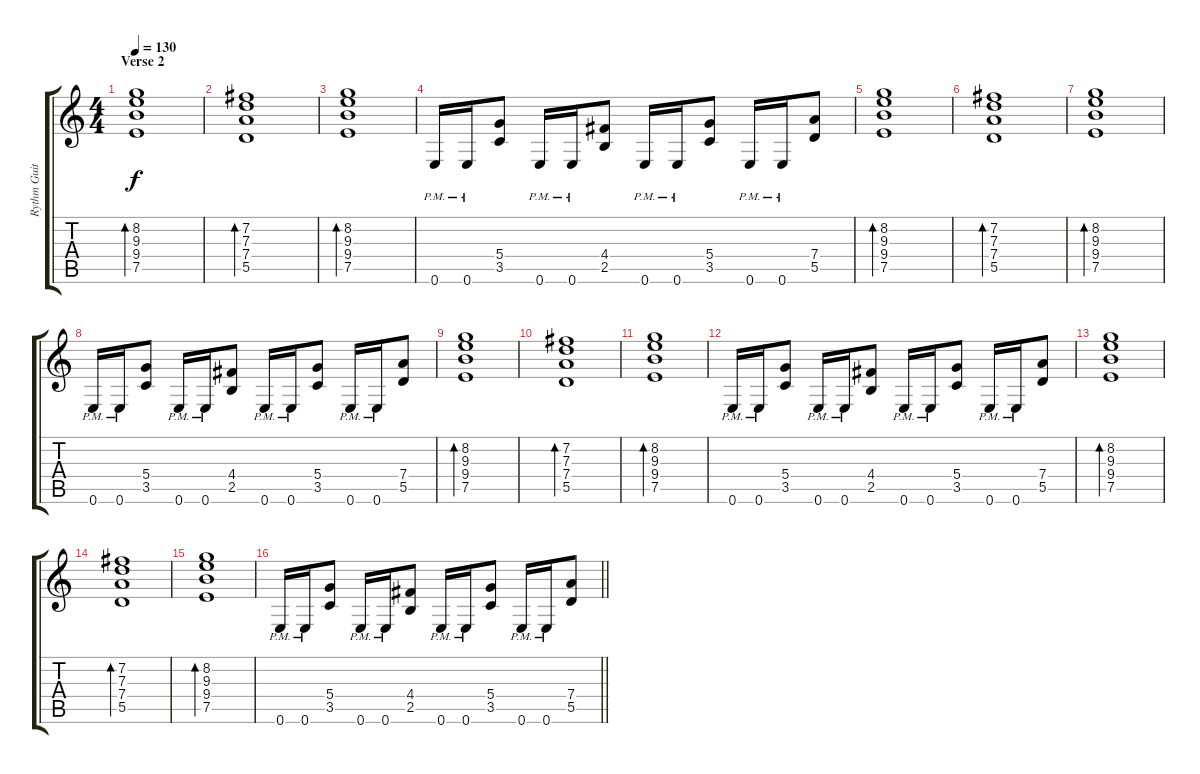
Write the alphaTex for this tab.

\track ("Rythm Guitar" "Rythm Guit") {instrument distortionguitar}
\staff {score tabs}
\tuning (E4 B3 G3 D3 A2 E2) {hide}
\ts (4 4)
\section ("" "Verse 2")
\tempo 130
\clef g2
\ks c
(8.2 9.3 9.4 7.5).1{bd 240 dy f volume 13 instrument electricguitarjazz} |
(7.2 7.3 7.4 5.5).1{bd 240} |
(8.2 9.3 9.4 7.5).1{bd 240} |
0.6{pm}.16{instrument distortionguitar} 0.6{pm}.16 (5.4 3.5).8 0.6{pm}.16 0.6{pm}.16 (4.4 2.5).8 0.6{pm}.16 0.6{pm}.16 (5.4 3.5).8 0.6{pm}.16 0.6{pm}.16 (7.4 5.5).8 |
(8.2 9.3 9.4 7.5).1{bd 240 instrument electricguitarjazz} |
(7.2 7.3 7.4 5.5).1{bd 240} |
(8.2 9.3 9.4 7.5).1{bd 240} |
0.6{pm}.16{instrument distortionguitar} 0.6{pm}.16 (5.4 3.5).8 0.6{pm}.16 0.6{pm}.16 (4.4 2.5).8 0.6{pm}.16 0.6{pm}.16 (5.4 3.5).8 0.6{pm}.16 0.6{pm}.16 (7.4 5.5).8 |
(8.2 9.3 9.4 7.5).1{bd 240 instrument electricguitarjazz} |
(7.2 7.3 7.4 5.5).1{bd 240} |
(8.2 9.3 9.4 7.5).1{bd 240} |
0.6{pm}.16{instrument distortionguitar} 0.6{pm}.16 (5.4 3.5).8 0.6{pm}.16 0.6{pm}.16 (4.4 2.5).8 0.6{pm}.16 0.6{pm}.16 (5.4 3.5).8 0.6{pm}.16 0.6{pm}.16 (7.4 5.5).8 |
(8.2 9.3 9.4 7.5).1{bd 240 instrument electricguitarjazz} |
(7.2 7.3 7.4 5.5).1{bd 240} |
(8.2 9.3 9.4 7.5).1{bd 240} |
\barLineRight lightlight
0.6{pm}.16{instrument distortionguitar} 0.6{pm}.16 (5.4 3.5).8 0.6{pm}.16 0.6{pm}.16 (4.4 2.5).8 0.6{pm}.16 0.6{pm}.16 (5.4 3.5).8 0.6{pm}.16 0.6{pm}.16 (7.4 5.5).8
